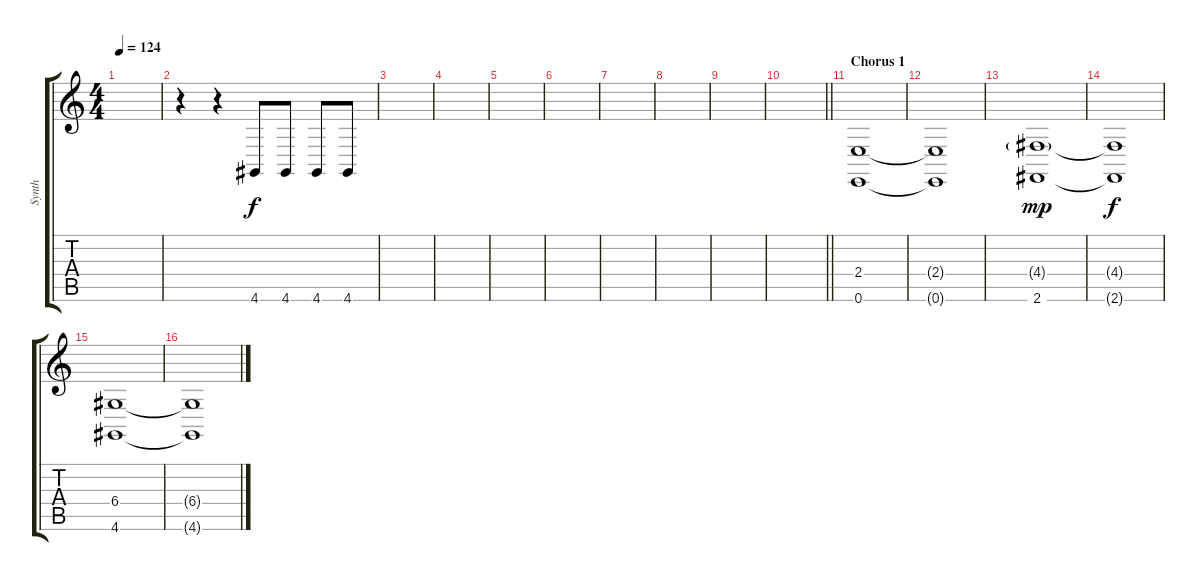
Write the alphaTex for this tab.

\track ("Synth" "Synth") {instrument pad4choir}
\staff {score tabs}
\tuning (E4 B3 G3 D3 A2 E2) {hide}
\ts (4 4)
\tempo 124
\clef g2
\ks c
|
r.4 r.4 4.6.8 4.6.8 4.6.8 4.6.8 |
|
|
|
|
|
|
|
\barLineRight lightlight
|
\section ("" "Chorus 1 ")
(2.4 0.6).1 |
(2.4{t} 0.6{t}).1 |
(4.4{g} 2.6).1{dy mp} |
(4.4{t} 2.6{t}).1{dy f} |
(6.4 4.6).1 |
(6.4{t} 4.6{t}).1
